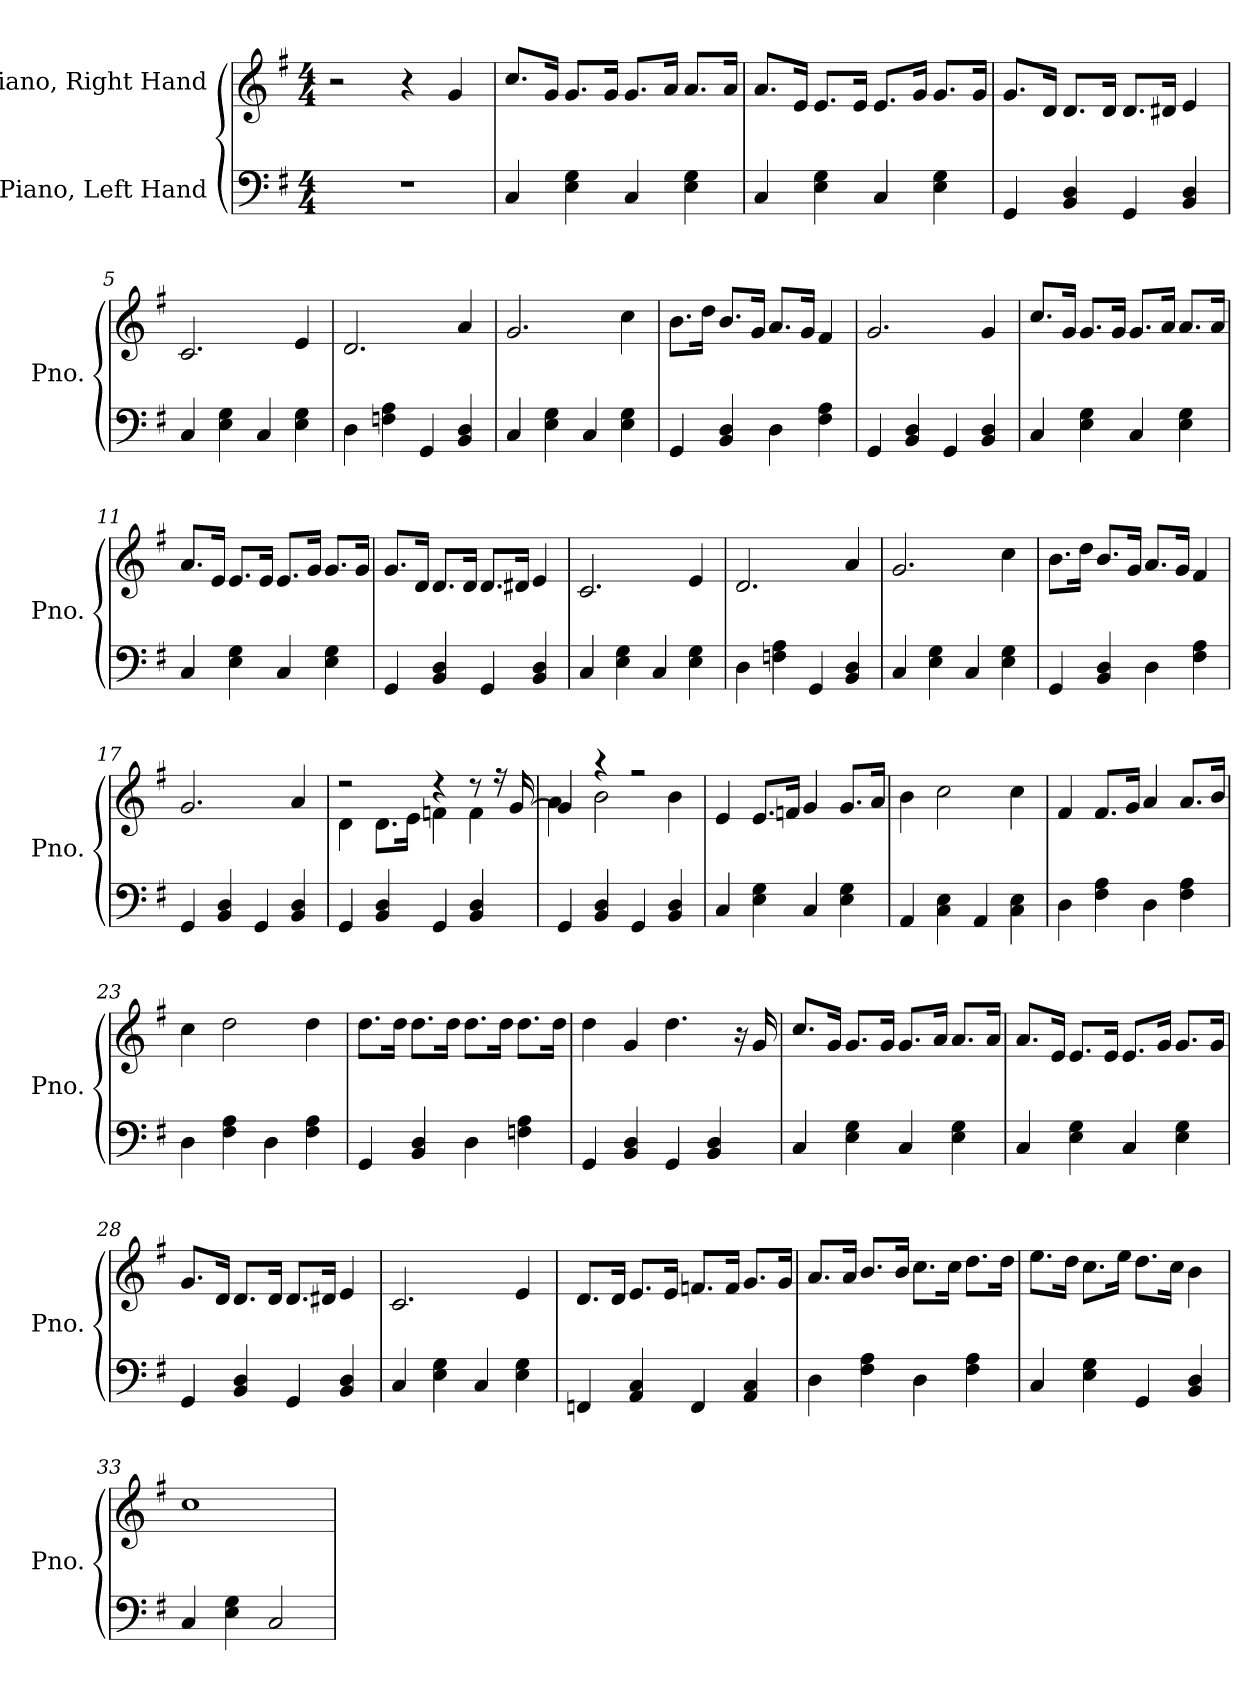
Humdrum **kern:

**kern	**kern
*part2	*part1
*staff2	*staff1
*I"Piano, Left Hand	*I"Piano, Right Hand
*I'Pno.	*I'Pno.
*clefF4	*clefG2
*k[f#]	*k[f#]
*M4/4	*M4/4
*MM130	*MM130
=1	=1
1r	2r
.	4r
.	4g/
=2	=2
4C/	8.cc/L
.	16g/Jk
4E\ 4G\	8.g/L
.	16g/Jk
4C/	8.g/L
.	16a/Jk
4E\ 4G\	8.a/L
.	16a/Jk
=3	=3
4C/	8.a/L
.	16e/Jk
4E\ 4G\	8.e/L
.	16e/Jk
4C/	8.e/L
.	16g/Jk
4E\ 4G\	8.g/L
.	16g/Jk
=4	=4
4GG/	8.g/L
.	16d/Jk
4BB/ 4D/	8.d/L
.	16d/Jk
4GG/	8.d/L
.	16d#X/Jk
4BB/ 4D/	4e/
!!LO:LB:g=z
=5	=5
4C/	2.c/
4E\ 4G\	.
4C/	.
4E\ 4G\	4e/
=6	=6
4D\	2.d/
4Fn\ 4A\	.
4GG/	.
4BB/ 4D/	4a/
=7	=7
4C/	2.g/
4E\ 4G\	.
4C/	.
4E\ 4G\	4cc\
=8	=8
4GG/	8.b\L
.	16dd\Jk
4BB/ 4D/	8.b/L
.	16g/Jk
4D\	8.a/L
.	16g/Jk
4F#\ 4A\	4f#/
=9	=9
4GG/	2.g/
4BB/ 4D/	.
4GG/	.
4BB/ 4D/	4g/
=10	=10
4C/	8.cc/L
.	16g/Jk
4E\ 4G\	8.g/L
.	16g/Jk
4C/	8.g/L
.	16a/Jk
4E\ 4G\	8.a/L
.	16a/Jk
!!LO:LB:g=z
=11	=11
4C/	8.a/L
.	16e/Jk
4E\ 4G\	8.e/L
.	16e/Jk
4C/	8.e/L
.	16g/Jk
4E\ 4G\	8.g/L
.	16g/Jk
=12	=12
4GG/	8.g/L
.	16d/Jk
4BB/ 4D/	8.d/L
.	16d/Jk
4GG/	8.d/L
.	16d#X/Jk
4BB/ 4D/	4e/
=13	=13
4C/	2.c/
4E\ 4G\	.
4C/	.
4E\ 4G\	4e/
=14	=14
4D\	2.d/
4Fn\ 4A\	.
4GG/	.
4BB/ 4D/	4a/
=15	=15
4C/	2.g/
4E\ 4G\	.
4C/	.
4E\ 4G\	4cc\
!!LO:LB:g=z
=16	=16
4GG/	8.b\L
.	16dd\Jk
4BB/ 4D/	8.b/L
.	16g/Jk
4D\	8.a/L
.	16g/Jk
4F#\ 4A\	4f#/
=17	=17
4GG/	2.g/
4BB/ 4D/	.
4GG/	.
4BB/ 4D/	4a/
=18	=18
*	*^
4GG/	2r	4d\
4BB/ 4D/	.	8.d\L
.	.	16e\Jk
4GG/	4r	4fn\
4BB/ 4D/	8r	4f\
.	16r	.
.	[16g/	.
=19	=19	=19
4GG/	4g/]	4a\
4BB/ 4D/	4r	2b\
4GG/	2r	.
4BB/ 4D/	.	4b\
*	*v	*v
=20	=20
4C/	4e/
4E\ 4G\	8.e/L
.	16fn/Jk
4C/	4g/
4E\ 4G\	8.g/L
.	16a/Jk
=21	=21
4AA/	4b\
4C\ 4E\	2cc\
4AA/	.
4C\ 4E\	4cc\
!!LO:LB:g=z
=22	=22
4D\	4f#/
4F#\ 4A\	8.f#/L
.	16g/Jk
4D\	4a/
4F#\ 4A\	8.a/L
.	16b/Jk
=23	=23
4D\	4cc\
4F#\ 4A\	2dd\
4D\	.
4F#\ 4A\	4dd\
=24	=24
4GG/	8.dd\L
.	16dd\Jk
4BB/ 4D/	8.dd\L
.	16dd\Jk
4D\	8.dd\L
.	16dd\Jk
4Fn\ 4A\	8.dd\L
.	16dd\Jk
=25	=25
4GG/	4dd\
4BB/ 4D/	4g/
4GG/	4.dd\
4BB/ 4D/	.
.	16r
.	16g/
=26	=26
4C/	8.cc/L
.	16g/Jk
4E\ 4G\	8.g/L
.	16g/Jk
4C/	8.g/L
.	16a/Jk
4E\ 4G\	8.a/L
.	16a/Jk
!!LO:LB:g=z
=27	=27
4C/	8.a/L
.	16e/Jk
4E\ 4G\	8.e/L
.	16e/Jk
4C/	8.e/L
.	16g/Jk
4E\ 4G\	8.g/L
.	16g/Jk
=28	=28
4GG/	8.g/L
.	16d/Jk
4BB/ 4D/	8.d/L
.	16d/Jk
4GG/	8.d/L
.	16d#X/Jk
4BB/ 4D/	4e/
=29	=29
4C/	2.c/
4E\ 4G\	.
4C/	.
4E\ 4G\	4e/
=30	=30
4FFn/	8.d/L
.	16d/Jk
4AA/ 4C/	8.e/L
.	16e/Jk
4FF/	8.fn/L
.	16f/Jk
4AA/ 4C/	8.g/L
.	16g/Jk
!!LO:PB:g=z
=31	=31
4D\	8.a/L
.	16a/Jk
4F#\ 4A\	8.b/L
.	16b/Jk
4D\	8.cc\L
.	16cc\Jk
4F#\ 4A\	8.dd\L
.	16dd\Jk
=32	=32
4C/	8.ee\L
.	16dd\Jk
4E\ 4G\	8.cc\L
.	16ee\Jk
4GG/	8.dd\L
.	16cc\Jk
4BB/ 4D/	4b\
=33	=33
4C/	1cc
4E\ 4G\	.
2C/	.
=	=
*-	*-
